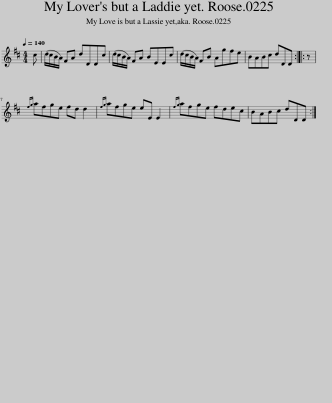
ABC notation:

X:1
L:1/8
Q:1/4=140
M:4/4
I:linebreak $
K:D
V:1 treble
V:1
 c | (d/c/B/A/) FA dDDc | (d/c/B/A/) FA BEEc | (d/c/B/A/) FB Agfe | BABc dDD :: %5
 z |${fg} afge fd d2 |{fg} afge eE E2 |{fg} afge fdec | BABc dDD :| %10
